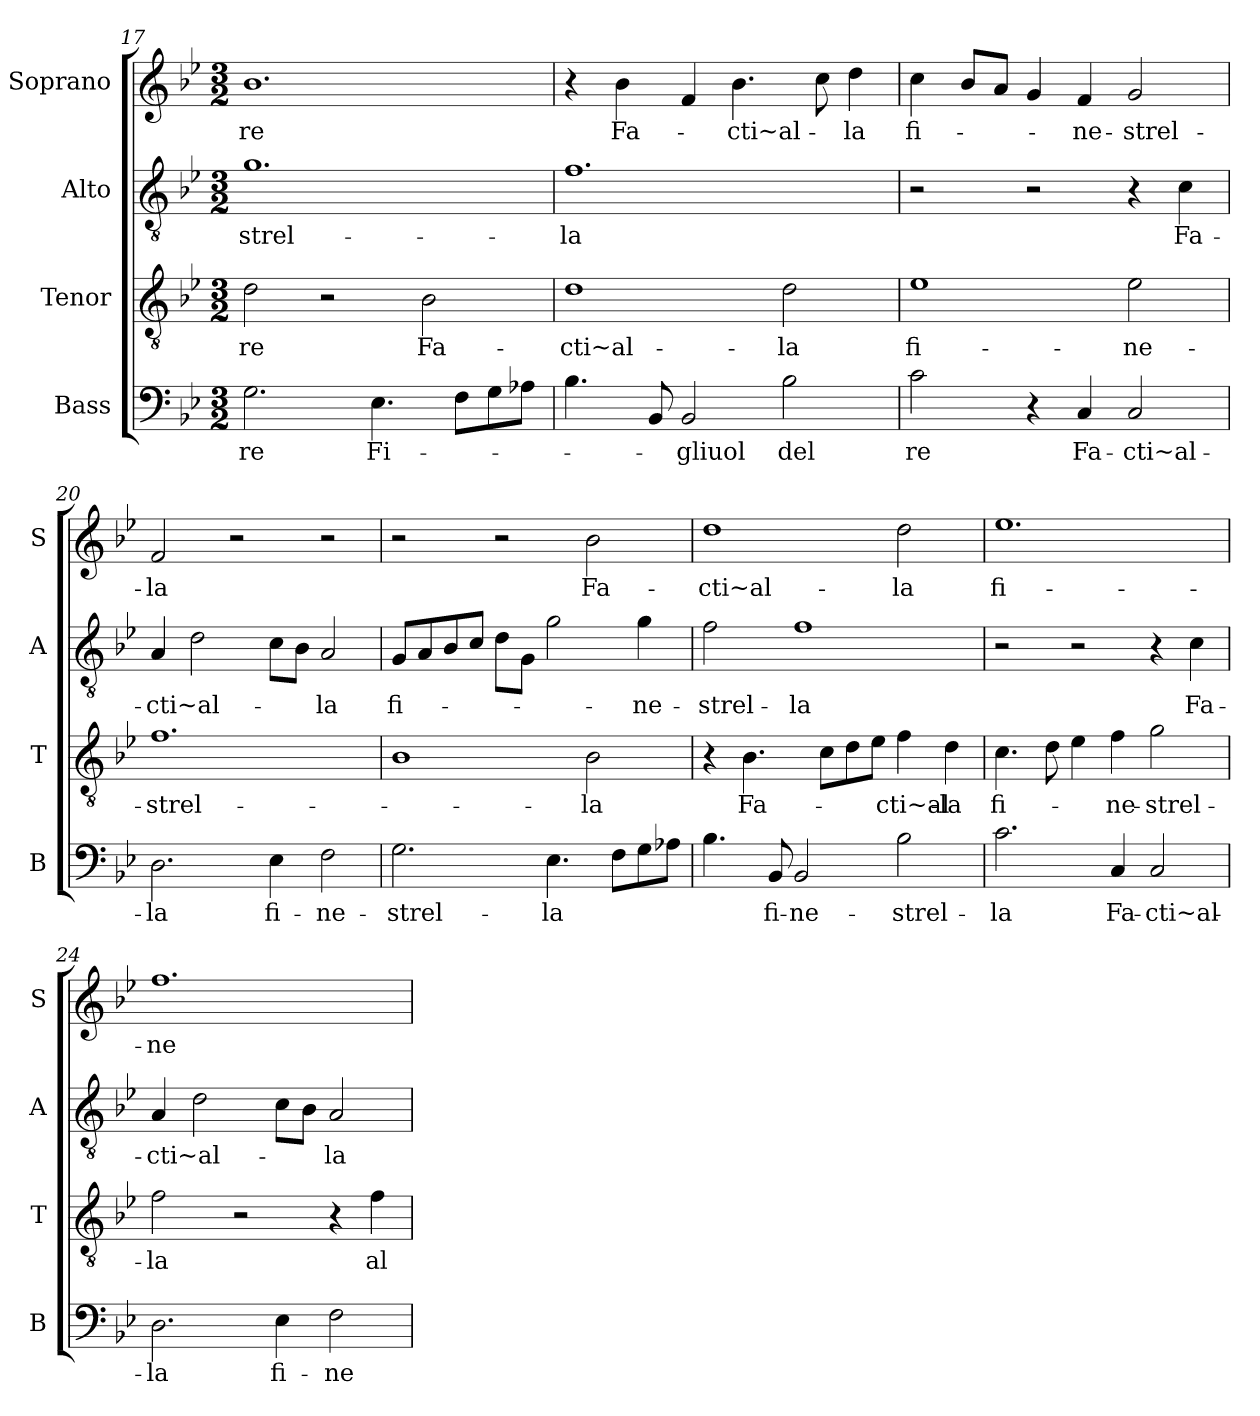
**kern	**text	**kern	**text	**kern	**text	**kern	**text
*part4	*part4	*part3	*part3	*part2	*part2	*part1	*part1
*staff4	*staff4	*staff3	*staff3	*staff2	*staff2	*staff1	*staff1
*I"Bass	*	*I"Tenor	*	*I"Alto	*	*I"Soprano	*
*I'B	*	*I'T	*	*I'A	*	*I'S	*
*clefF4	*	*clefGv2	*	*clefGv2	*	*clefG2	*
*k[b-e-]	*	*k[b-e-]	*	*k[b-e-]	*	*k[b-e-]	*
*B-:	*	*B-:	*	*B-:	*	*B-:	*
*M3/2	*	*M3/2	*	*M3/2	*	*M3/2	*
=17	=17	=17	=17	=17	=17	=17	=17
!	!LO:LY:b	!	!LO:LY:b	!	!LO:LY:b	!	!LO:LY:b
2.G\	re	2d\	re	1.g	-strel-	1.b-	re
.	.	2r	.	.	.	.	.
!	!LO:LY:b	!	!	!	!	!	!
4.E-\	Fi-	.	.	.	.	.	.
!	!	!	!LO:LY:b	!	!	!	!
.	.	2B-\	Fa-	.	.	.	.
8F\L	.	.	.	.	.	.	.
8G\	.	.	.	.	.	.	.
8A-X\J	.	.	.	.	.	.	.
=18	=18	=18	=18	=18	=18	=18	=18
!	!	!	!LO:LY:b	!	!LO:LY:b	!	!
4.B-\	.	1d	-cti~al-	1.f	-la	4r	.
!	!	!	!	!	!	!	!LO:LY:b
.	.	.	.	.	.	4b-\	Fa-
8BB-/	.	.	.	.	.	.	.
!	!LO:LY:b	!	!	!	!	!	!
2BB-/	-gliuol	.	.	.	.	4f/	.
!	!	!	!	!	!	!	!LO:LY:b
.	.	.	.	.	.	4.b-\	-cti~al-
!	!LO:LY:b	!	!LO:LY:b	!	!	!	!
2B-\	del	2d\	-la	.	.	.	.
.	.	.	.	.	.	8cc\	.
!	!	!	!	!	!	!	!LO:LY:b
.	.	.	.	.	.	4dd\	-la
!!LO:LB:g=z
=19	=19	=19	=19	=19	=19	=19	=19
!	!LO:LY:b	!	!LO:LY:b	!	!	!	!LO:LY:b
2c\	re	1e-	fi-	2r	.	4cc\	fi-
.	.	.	.	.	.	8b-/L	.
.	.	.	.	.	.	8a/J	.
4r	.	.	.	2r	.	4g/	.
!	!LO:LY:b	!	!	!	!	!	!LO:LY:b
4C/	Fa-	.	.	.	.	4f/	-ne-
!	!LO:LY:b	!	!LO:LY:b	!	!	!	!LO:LY:b
2C/	-cti~al-	2e-\	-ne-	4r	.	2g/	-strel-
!	!	!	!	!	!LO:LY:b	!	!
.	.	.	.	4c\	Fa-	.	.
=20	=20	=20	=20	=20	=20	=20	=20
!	!LO:LY:b	!	!LO:LY:b	!	!LO:LY:b	!	!LO:LY:b
2.D\	-la	1.f	-strel-	4A/	-cti~al-	2f/	-la
.	.	.	.	2d\	.	.	.
.	.	.	.	.	.	2r	.
!	!LO:LY:b	!	!	!	!	!	!
4E-\	fi-	.	.	8c\L	.	.	.
.	.	.	.	8B-\J	.	.	.
!	!LO:LY:b	!	!	!	!LO:LY:b	!	!
2F\	-ne-	.	.	2A/	-la	2r	.
=21	=21	=21	=21	=21	=21	=21	=21
!	!LO:LY:b	!	!	!	!LO:LY:b	!	!
2.G\	-strel-	1B-	.	8G/L	fi-	2r	.
.	.	.	.	8A/	.	.	.
.	.	.	.	8B-/	.	.	.
.	.	.	.	8c/J	.	.	.
.	.	.	.	8d\L	.	2r	.
.	.	.	.	8G\J	.	.	.
!	!LO:LY:b	!	!	!	!	!	!
4.E-\	-la	.	.	2g\	.	.	.
!	!	!	!LO:LY:b	!	!	!	!LO:LY:b
.	.	2B-\	-la	.	.	2b-\	Fa-
8F\L	.	.	.	.	.	.	.
!	!	!	!	!	!LO:LY:b	!	!
8G\	.	.	.	4g\	-ne-	.	.
8A-X\J	.	.	.	.	.	.	.
!!LO:PB:g=z
=22	=22	=22	=22	=22	=22	=22	=22
!	!	!	!	!	!LO:LY:b	!	!LO:LY:b
4.B-\	.	4r	.	2f\	-strel-	1dd	-cti~al-
!	!	!	!LO:LY:b	!	!	!	!
.	.	4.B-\	Fa-	.	.	.	.
!	!LO:LY:b	!	!	!	!	!	!
8BB-/	fi-	.	.	.	.	.	.
!	!LO:LY:b	!	!	!	!LO:LY:b	!	!
2BB-/	-ne-	.	.	1f	-la	.	.
.	.	8c\L	.	.	.	.	.
.	.	8d\	.	.	.	.	.
.	.	8e-\J	.	.	.	.	.
!	!LO:LY:b	!	!LO:LY:b	!	!	!	!LO:LY:b
2B-\	-strel-	4f\	-cti~al-	.	.	2dd\	-la
!	!	!	!LO:LY:b	!	!	!	!
.	.	4d\	-la	.	.	.	.
=23	=23	=23	=23	=23	=23	=23	=23
!	!LO:LY:b	!	!LO:LY:b	!	!	!	!LO:LY:b
2.c\	-la	4.c\	fi-	2r	.	1.ee-	fi-
.	.	8d\	.	.	.	.	.
.	.	4e-\	.	2r	.	.	.
!	!LO:LY:b	!	!LO:LY:b	!	!	!	!
4C/	Fa-	4f\	-ne-	.	.	.	.
!	!LO:LY:b	!	!LO:LY:b	!	!	!	!
2C/	-cti~al-	2g\	-strel-	4r	.	.	.
!	!	!	!	!	!LO:LY:b	!	!
.	.	.	.	4c\	Fa-	.	.
=24	=24	=24	=24	=24	=24	=24	=24
!	!LO:LY:b	!	!LO:LY:b	!	!LO:LY:b	!	!LO:LY:b
2.D\	-la	2f\	-la	4A/	-cti~al-	1.ff	-ne-
.	.	.	.	2d\	.	.	.
.	.	2r	.	.	.	.	.
!	!LO:LY:b	!	!	!	!	!	!
4E-\	fi-	.	.	8c\L	.	.	.
.	.	.	.	8B-\J	.	.	.
!	!LO:LY:b	!	!	!	!LO:LY:b	!	!
2F\	-ne-	4r	.	2A/	-la	.	.
!	!	!	!LO:LY:b	!	!	!	!
.	.	4f\	al-	.	.	.	.
=	=	=	=	=	=	=	=
*-	*-	*-	*-	*-	*-	*-	*-
